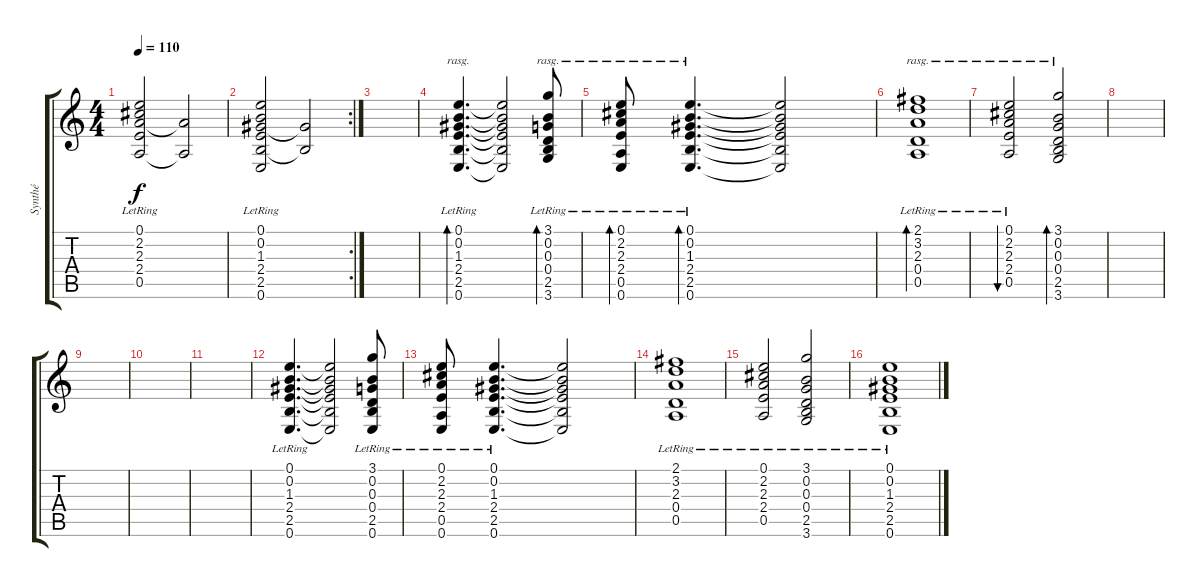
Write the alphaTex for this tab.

\track ("Synthé" "Synthé") {instrument electricguitarclean}
\staff {score tabs}
\tuning (E4 B3 G3 D3 A2 E2) {hide}
\ts (4 4)
\tempo 110
\clef g2
\ks c
(0.1{lr} 2.2{lr} 2.3{lr} 2.4{lr} 0.5).2{dy f} (2.3{t} 0.5{t}).2 |
\rc 2
(0.1{lr} 0.2{lr} 1.3{lr} 2.4{lr} 2.5 0.6).2 (1.3{t} 2.5{t}).2 |
|
(0.1{lr} 0.2{lr} 1.3{lr} 2.4{lr} 2.5{lr} 0.6{lr}).4{d bd 480 rasg ii instrument drawbarorgan} (0.1{t} 0.2{t} 1.3{t} 2.4{t} 2.5{t} 0.6{t}).2 (3.1{lr} 0.2{lr} 0.3{lr} 0.4{lr} 2.5{lr} 3.6{lr}).8{bd 480 rasg ii} |
(0.1{lr} 2.2{lr} 2.3{lr} 2.4{lr} 0.5{lr} 0.6{lr}).8{bd 480 rasg ii} (0.1{lr} 0.2{lr} 1.3{lr} 2.4{lr} 2.5{lr} 0.6{lr}).4{d bd 480 rasg ii instrument drawbarorgan} (0.1{t} 0.2{t} 1.3{t} 2.4{t} 2.5{t} 0.6{t}).2 |
(2.1{lr} 3.2{lr} 2.3{lr} 0.4{lr} 0.5{lr}).1{bd 480 rasg ii} |
(0.1{lr} 2.2{lr} 2.3{lr} 2.4{lr} 0.5{lr}).2{bu 480 rasg ii} (3.1 0.2 0.3 0.4 2.5 3.6).2{bd 240 rasg ii volume 0} |
|
|
|
|
(0.1{lr} 0.2{lr} 1.3{lr} 2.4{lr} 2.5{lr} 0.6{lr}).4{d volume 8 instrument drawbarorgan} (0.1{t} 0.2{t} 1.3{t} 2.4{t} 2.5{t} 0.6{t}).2 (3.1{lr} 0.2{lr} 0.3{lr} 0.4{lr} 2.5{lr} 0.6{lr}).8 |
(0.1{lr} 2.2{lr} 2.3{lr} 2.4{lr} 0.5{lr} 0.6{lr}).8 (0.1{lr} 0.2{lr} 1.3{lr} 2.4{lr} 2.5{lr} 0.6{lr}).4{d instrument drawbarorgan} (0.1{t} 0.2{t} 1.3{t} 2.4{t} 2.5{t} 0.6{t}).2 |
(2.1{lr} 3.2{lr} 2.3{lr} 0.4{lr} 0.5{lr}).1 |
(0.1{lr} 2.2{lr} 2.3{lr} 2.4{lr} 0.5{lr}).2 (3.1{lr} 0.2{lr} 0.3{lr} 0.4{lr} 2.5{lr} 3.6{lr}).2 |
(0.1{lr} 0.2{lr} 1.3{lr} 2.4{lr} 2.5{lr} 0.6{lr}).1
